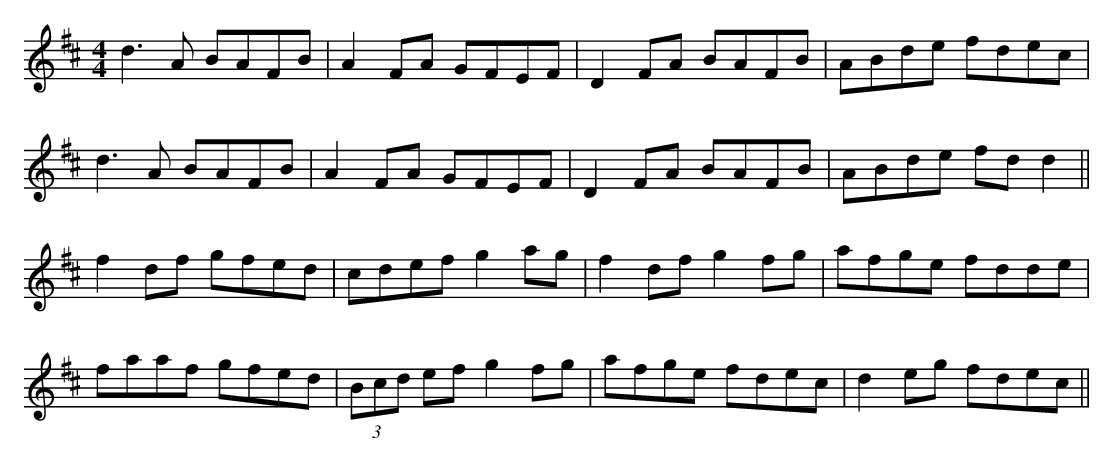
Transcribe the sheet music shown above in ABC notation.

X:1
M:4/4
K:D
d3A BAFB|A2FA GFEF|D2FA BAFB|ABde fdec|
d3A BAFB|A2FA GFEF|D2FA BAFB|ABde fdd2||
f2 df gfed|cdef g2ag|f2 df g2fg|afge fdde|
faaf gfed|(3Bcd ef g2fg|afge fdec|d2eg fdec||
